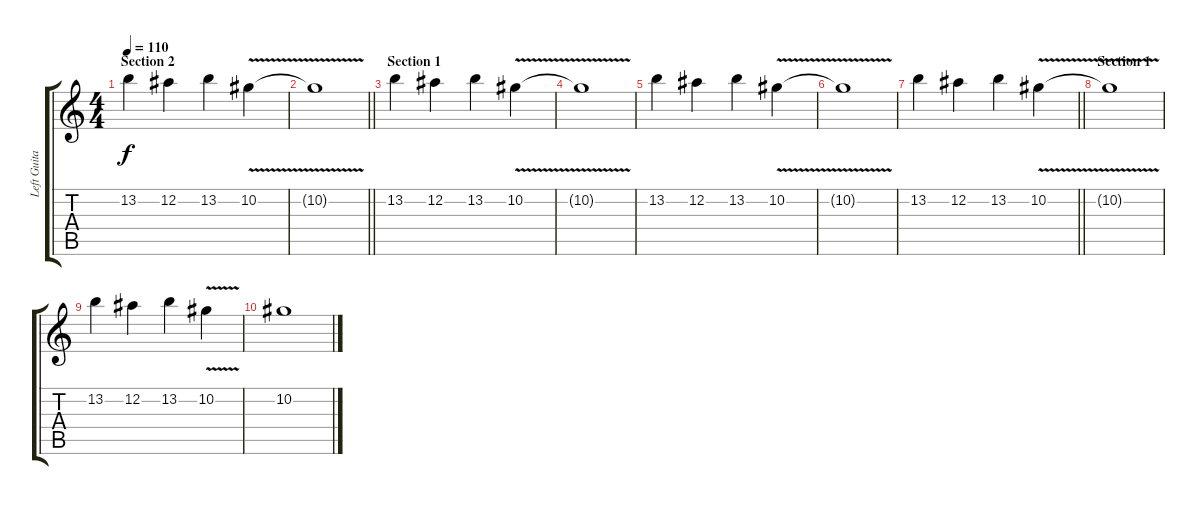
\track ("Left Guitar" "Left Guita") {instrument overdrivenguitar}
\staff {score tabs}
\tuning (Eb4 Bb3 Gb3 Db3 Ab2 Eb2) {hide}
\ts (4 4)
\section ("" "Section 2")
\tempo 110
\clef g2
\ks c
13.2.4{dy f} 12.2.4 13.2.4 10.2{v}.4 |
\barLineRight lightlight
10.2{t}.1 |
\section ("" "Section 1")
13.2.4 12.2.4 13.2.4 10.2{v}.4 |
10.2{t}.1 |
13.2.4 12.2.4 13.2.4 10.2{v}.4 |
10.2{t}.1 |
\barLineRight lightlight
13.2.4 12.2.4 13.2.4 10.2{v}.4 |
\section ("" "Section 1")
10.2{t}.1 |
13.2.4 12.2.4 13.2.4 10.2{v}.4 |
10.2.1
